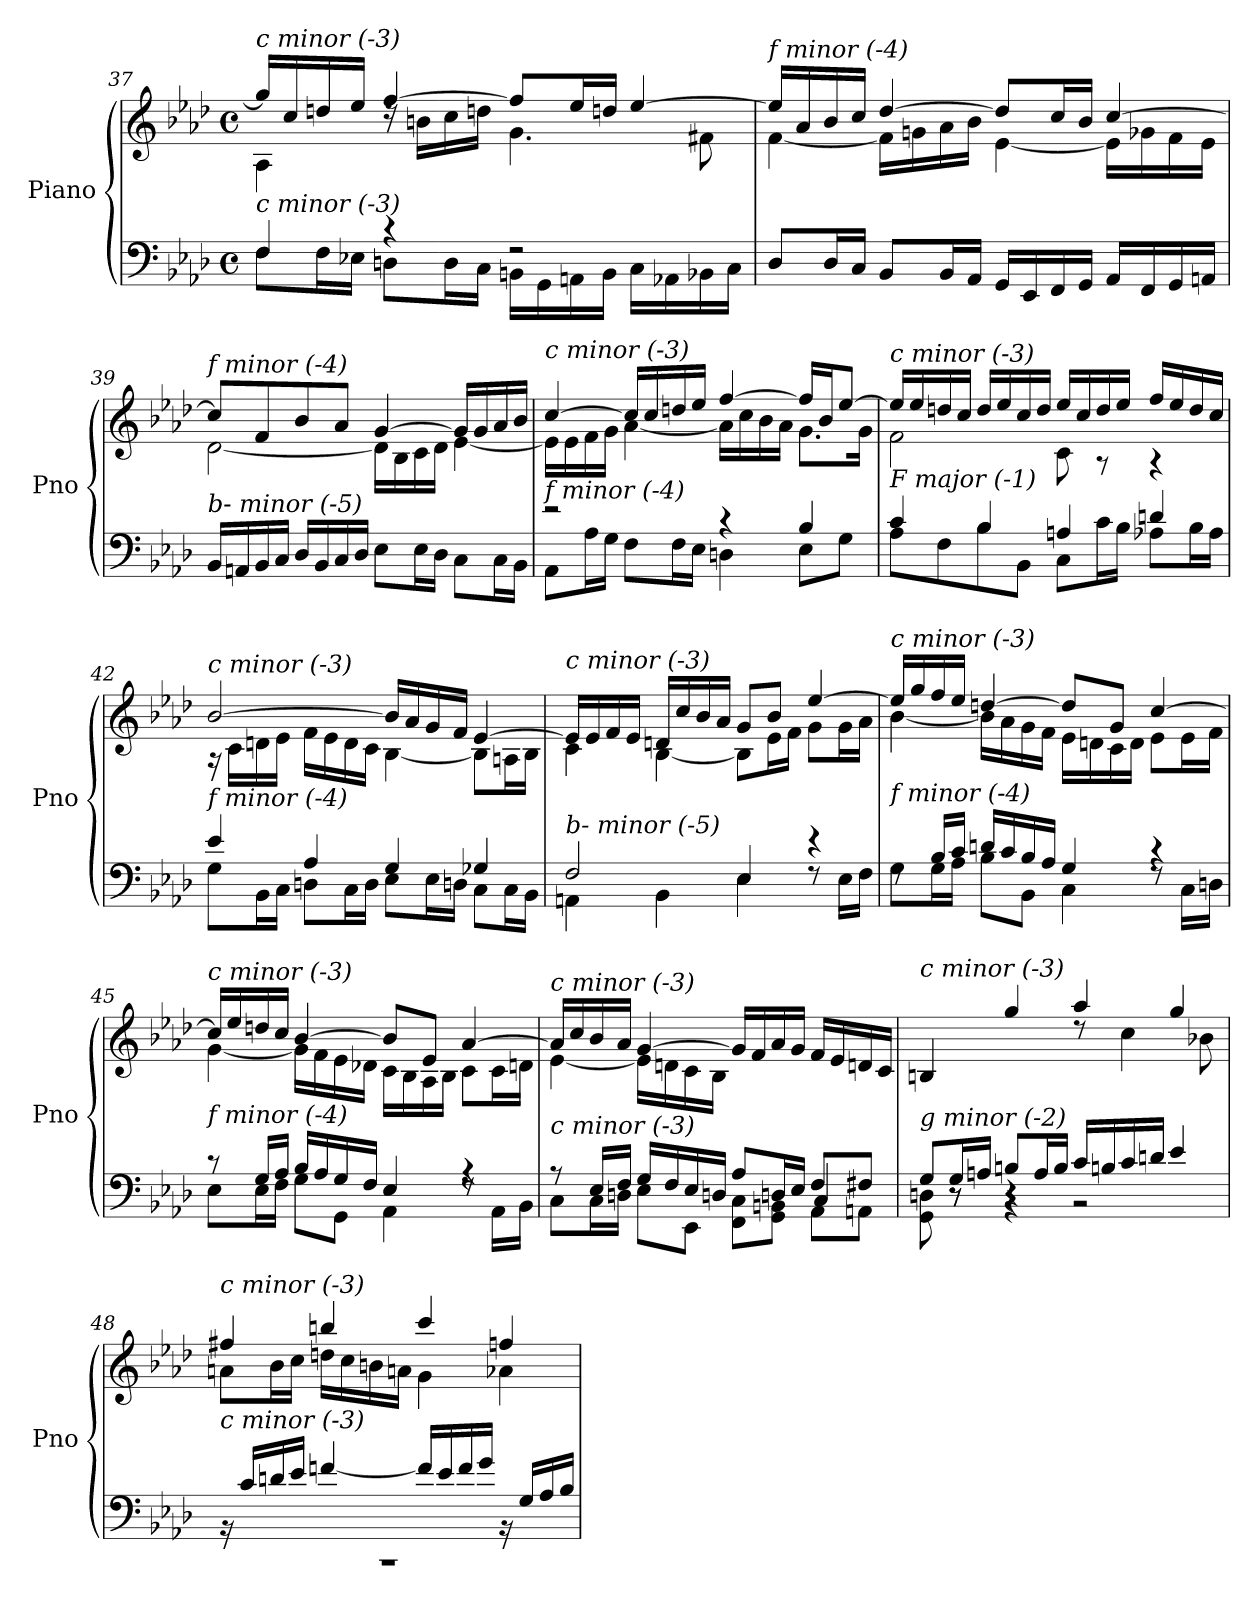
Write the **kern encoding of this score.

**kern	**kern
*part1	*part1
*staff2	*staff1
*I"Piano	*
*I'Pno	*
*clefF4	*clefG2
*k[b-e-a-d-]	*k[b-e-a-d-]
*M4/4	*M4/4
*met(c)	*met(c)
=37	=37
*^	*^
!	!	!LO:TX:i:t=c minor (-3)	!
!LO:TX:i:t=c minor (-3)	!	!	!
4F/	8F\L	16gg/LL]	4A-\
.	.	16cc/	.
.	16F\L	16ddn/	.
.	16E-X\JJ	16ee-/JJ	.
4r	8Dn\L	[4ff/	16rdd
.	.	.	16bn\LL
.	16D\L	.	16cc\
.	16C\JJ	.	16ddn\JJ
2r	16BBn\LL	8ff/L]	4.g\
.	16GG\	.	.
.	16AAn\	16ee-/L	.
.	16BB\JJ	16ddn/JJ	.
.	16C\LL	[4ee-/	.
.	16AA-X\	.	.
.	16BB-X\	.	8f#Xi\
.	16C\JJ	.	.
!!LO:PB:g=z	!!
=38	=38	=38	=38
!	!	!LO:TX:i:t=f minor (-4)	!
!LO:TX:i:t=f minor (-4)	!	!	!
*v	*v	*	*
8D-/L	16ee-/LL]	[4f\
.	16a-/	.
16D-/L	16b-/	.
16C/JJ	16cc/JJ	.
8BB-/L	[4dd-/	16f\LL]
.	.	16gn\
16BB-/L	.	16a-\
16AA-/JJ	.	16b-\JJ
16GG/LL	8dd-/L]	[4e-\
16EE-/	.	.
16FF/	16cc/L	.
16GG/JJ	16b-/JJ	.
16AA-/LL	[4cc/	16e-\LL]
16FF/	.	16g-X\
16GG/	.	16f\
16AAn/JJ	.	16e-\JJ
!!LO:LB:g=z	!!
=39	=39	=39
!	!LO:TX:i:t=f minor (-4)	!
!LO:TX:i:t=b- minor (-5)	!	!
16BB-/LL	8cc/L]	[2d-\
16AAn/	.	.
16BB-/	8f/	.
16C/JJ	.	.
16D-/LL	8b-/	.
16BB-/	.	.
16C/	8a-/J	.
16D-/JJ	.	.
8E-\L	[4g/	16d-\LL]
.	.	16B-\
16E-\L	.	16c\
16D-\JJ	.	16d-\JJ
8C\L	16g/LL]	[4e-\
.	16g/	.
16C\L	16a-/	.
16BB-\JJ	16b-/JJ	.
=40	=40	=40
*^	*	*
!	!	!LO:TX:i:t=c minor (-3)	!
!LO:TX:i:t=f minor (-4)	!	!	!
2r	8AA-\L	[4cc/	16e-\LL]
.	.	.	16e-\
.	16A-\L	.	16f\
.	16G\JJ	.	16g\JJ
.	8F\L	16cc/LL]	[4a-\
.	.	16cc/	.
.	16F\L	16ddn/	.
.	16E-\JJ	16ee-/JJ	.
4r	4Dn\	[4ff/	16a-\LL]
.	.	.	16cc\
.	.	.	16b-\
.	.	.	16a-\JJ
4B-/	8E-\L	16ff/LL]	8.g\L
.	.	16b-/J	.
.	8G\J	[8ee-/J	.
.	.	.	16g\Jk
!!LO:LB:g=z	!!
=41	=41	=41	=41
!	!	!LO:TX:i:t=c minor (-3)	!
!LO:TX:i:t=F major (-1)	!	!	!
4c/	8A-\L	16ee-/LL]	2f\
.	.	16ee-/	.
.	8F\	16ddn/	.
.	.	16cc/JJ	.
4B-/	8B-\	16dd/LL	.
.	.	16ee-/	.
.	8BB-\J	16cc/	.
.	.	16dd/JJ	.
4An/	8C\L	16ee-/LL	8c\
.	.	16cc/	.
.	16c\L	16dd/	8r
.	16B-\JJ	16ee-/JJ	.
4dn/	8A-X\L	16ff/LL	4r
.	.	16ee-/	.
.	16B-\L	16dd/	.
.	16A-\JJ	16cc/JJ	.
!!LO:LB:g=z	!!
=42	=42	=42	=42
!	!	!LO:TX:i:t=c minor (-3)	!
!LO:TX:i:t=f minor (-4)	!	!	!
4e-/	8G\L	[2b-/	16r
.	.	.	16c\LL
.	16BB-\L	.	16dn\
.	16C\JJ	.	16e-\JJ
4A-/	8Dn\L	.	16f\LL
.	.	.	16e-\
.	16C\L	.	16d\
.	16D\JJ	.	16c\JJ
4G/	8E-\L	16b-/LL]	[4B-\
.	.	16a-/	.
.	16E-\L	16g/	.
.	16Dn\JJ	16f/JJ	.
4G-X/	8C\L	[4e-/	8B-\L]
.	16C\L	.	16An\L
.	16BB-\JJ	.	16B-\JJ
=43	=43	=43	=43
!	!	!LO:TX:i:t=c minor (-3)	!
!LO:TX:i:t=b- minor (-5)	!	!	!
2F/	4AAn\	16e-/LL]	4c\
.	.	16e-/	.
.	.	16f/	.
.	.	16e-/JJ	.
.	4BB-\	16dn/LL	[4B-\
.	.	16cc/	.
.	.	16b-/	.
.	.	16a-/JJ	.
4E-/	4E-\	8g/L	8B-\L]
.	.	8b-/J	16e-\L
.	.	.	16f\JJ
4r	8rF	[4ee-/	8g\L
.	16E-\LL	.	16g\L
.	16F\JJ	.	16a-\JJ
!!LO:LB:g=z	!!
=44	=44	=44	=44
!	!	!LO:TX:i:t=c minor (-3)	!
!LO:TX:i:t=f minor (-4)	!	!	!
8rF	8G\L	16ee-/LL]	[4b-\
.	.	16gg/	.
16B-/LL	16G\L	16ff/	.
16c/JJ	16A-\JJ	16ee-/JJ	.
16dn/LL	8B-\L	[4ddn/	16b-\LL]
16c/	.	.	16a-\
16B-/	8BB-\J	.	16g\
16A-/JJ	.	.	16f\JJ
4G/	4C\	8dd/L]	16e-\LL
.	.	.	16dn\
.	.	8g/J	16c\
.	.	.	16d\JJ
4r	8rF	[4cc/	8e-\L
.	16C\LL	.	16e-\L
.	16Dn\JJ	.	16f\JJ
!!LO:LB:g=z	!!
=45	=45	=45	=45
!	!	!LO:TX:i:t=c minor (-3)	!
!LO:TX:i:t=f minor (-4)	!	!	!
8r	8E-\L	16cc/LL]	[4g\
.	.	16ee-/	.
16G/LL	16E-\L	16ddn/	.
16A-/JJ	16F\JJ	16cc/JJ	.
16B-/LL	8G\L	[4b-/	16g\LL]
16A-/	.	.	16f\
16G/	8GG\J	.	16e-\
16F/JJ	.	.	16d-X\JJ
4E-/	4AA-\	8b-/L]	16c\LL
.	.	.	16B-\
.	.	8e-/J	16A-\
.	.	.	16B-\JJ
4r	8rF	[4a-/	8c\L
.	16AA-\LL	.	16c\L
.	16BB-\JJ	.	16dn\JJ
=46	=46	=46	=46
*^	*^	*	*^
!	!	!	!	!LO:TX:i:t=c minor (-3)	!	!
!LO:TX:i:t=c minor (-3)	!	!	!	!	!	!
2ryy	8r	8C\L	2.ryy	16a-/LL]	[4e-\	2.ryy
.	.	.	.	16cc/	.	.
.	16E-/LL	16C\L	.	16b-/	.	.
.	16F/JJ	16Dn\JJ	.	16a-/JJ	.	.
.	16G/LL	8E-\L	.	[4g/	16e-\LL]	.
.	16F/	.	.	.	16dn\	.
.	16E-/	8EE-\J	.	.	16c\	.
.	16Dn/JJ	.	.	.	16B-\JJ	.
2ryy	8A-/L	8FF\ 8C\L	.	16g/LL]	2ryy	.
.	.	.	.	16f/	.	.
.	16Dn/L	8GG\ 8BBn\J	.	16a-/	.	.
.	16E-/JJ	.	.	16g/JJ	.	.
.	8F/L	8AA-\L	4C/	16f/LL	.	4ryy
.	.	.	.	16e-/	.	.
.	8F#X/J	8AAn\J	.	16dn/	.	.
.	.	.	.	16c/JJ	.	.
!!LO:PB:g=z	!!	!!
=47	=47	=47	=47	=47	=47	=47
!	!	!	!	!LO:TX:i:t=c minor (-3)	!	!
!LO:TX:i:t=g minor (-2)	!	!	!	!	!	!
2ryy	8G/L	8GG\ 8Dn\	8ryy	4Bn/	2ryy	8ryy
.	16G/L	8r	8r	.	.	4.ryy
.	16An/JJ	.	.	.	.	.
.	8Bn/L	4rBB	4r	4gg/	.	.
.	16A/L	.	.	.	.	.
.	16B/JJ	.	.	.	.	.
2ryy	16c/LL	2r	2ryy	4aa-/	8rdd	2ryy
.	16Bn/	.	.	.	.	.
.	16c/	.	.	.	4cc\	.
.	16dn/JJ	.	.	.	.	.
.	4e-/	.	.	4gg/	.	.
.	.	.	.	.	8b-X\	.
*	*v	*v	*v	*	*	*
*	*	*	*v	*v
!!LO:LB:g=z
=48	=48	=48	=48
!	!	!LO:TX:i:t=c minor (-3)	!
!LO:TX:i:t=c minor (-3)	!	!	!
1rCC	16r	4ff#X/	8an\L
.	16c/LL	.	.
.	16dn/	.	16b-\L
.	16e-/JJ	.	16cc\JJ
.	[4fn/	4bbn/	16ddn\LL
.	.	.	16cc\
.	.	.	16bn\
.	.	.	16an\JJ
.	16f/LL]	4ccc/	4g\
.	16e-/	.	.
.	16f/	.	.
.	16g/JJ	.	.
.	16r	4ffn/	4a-X\
.	16G/LL	.	.
.	16A-/	.	.
.	16B-/JJ	.	.
*v	*v	*	*
*	*v	*v
=	=
*-	*-
